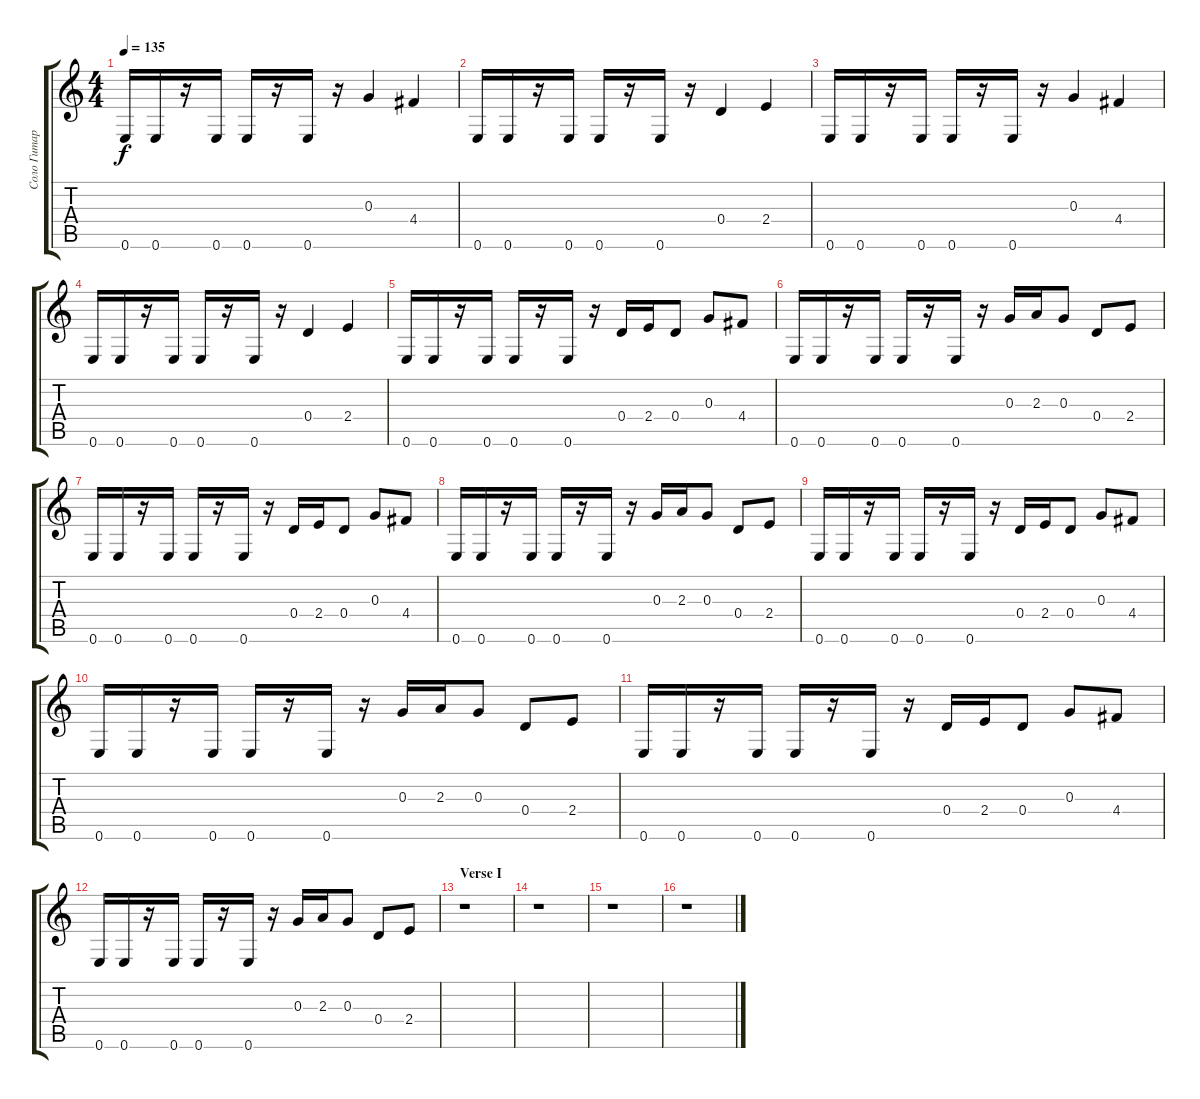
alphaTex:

\track ("Соло Гитара" "Соло Гитар") {instrument overdrivenguitar}
\staff {score tabs}
\tuning (E4 B3 G3 D3 A2 E2) {hide}
\ts (4 4)
\tempo 135
\clef g2
\ks c
0.6.16{dy f} 0.6.16 r.16 0.6.16 0.6.16 r.16 0.6.16 r.16 0.3.4 4.4.4 |
0.6.16 0.6.16 r.16 0.6.16 0.6.16 r.16 0.6.16 r.16 0.4.4 2.4.4 |
0.6.16 0.6.16 r.16 0.6.16 0.6.16 r.16 0.6.16 r.16 0.3.4 4.4.4 |
0.6.16 0.6.16 r.16 0.6.16 0.6.16 r.16 0.6.16 r.16 0.4.4 2.4.4 |
0.6.16 0.6.16 r.16 0.6.16 0.6.16 r.16 0.6.16 r.16 0.4.16 2.4.16 0.4.8 0.3.8 4.4.8 |
0.6.16 0.6.16 r.16 0.6.16 0.6.16 r.16 0.6.16 r.16 0.3.16 2.3.16 0.3.8 0.4.8 2.4.8 |
0.6.16 0.6.16 r.16 0.6.16 0.6.16 r.16 0.6.16 r.16 0.4.16 2.4.16 0.4.8 0.3.8 4.4.8 |
0.6.16 0.6.16 r.16 0.6.16 0.6.16 r.16 0.6.16 r.16 0.3.16 2.3.16 0.3.8 0.4.8 2.4.8 |
0.6.16 0.6.16 r.16 0.6.16 0.6.16 r.16 0.6.16 r.16 0.4.16 2.4.16 0.4.8 0.3.8 4.4.8 |
0.6.16 0.6.16 r.16 0.6.16 0.6.16 r.16 0.6.16 r.16 0.3.16 2.3.16 0.3.8 0.4.8 2.4.8 |
0.6.16 0.6.16 r.16 0.6.16 0.6.16 r.16 0.6.16 r.16 0.4.16 2.4.16 0.4.8 0.3.8 4.4.8 |
0.6.16 0.6.16 r.16 0.6.16 0.6.16 r.16 0.6.16 r.16 0.3.16 2.3.16 0.3.8 0.4.8 2.4.8 |
\section ("" "Verse I")
r.1 |
r.1 |
r.1 |
r.1
